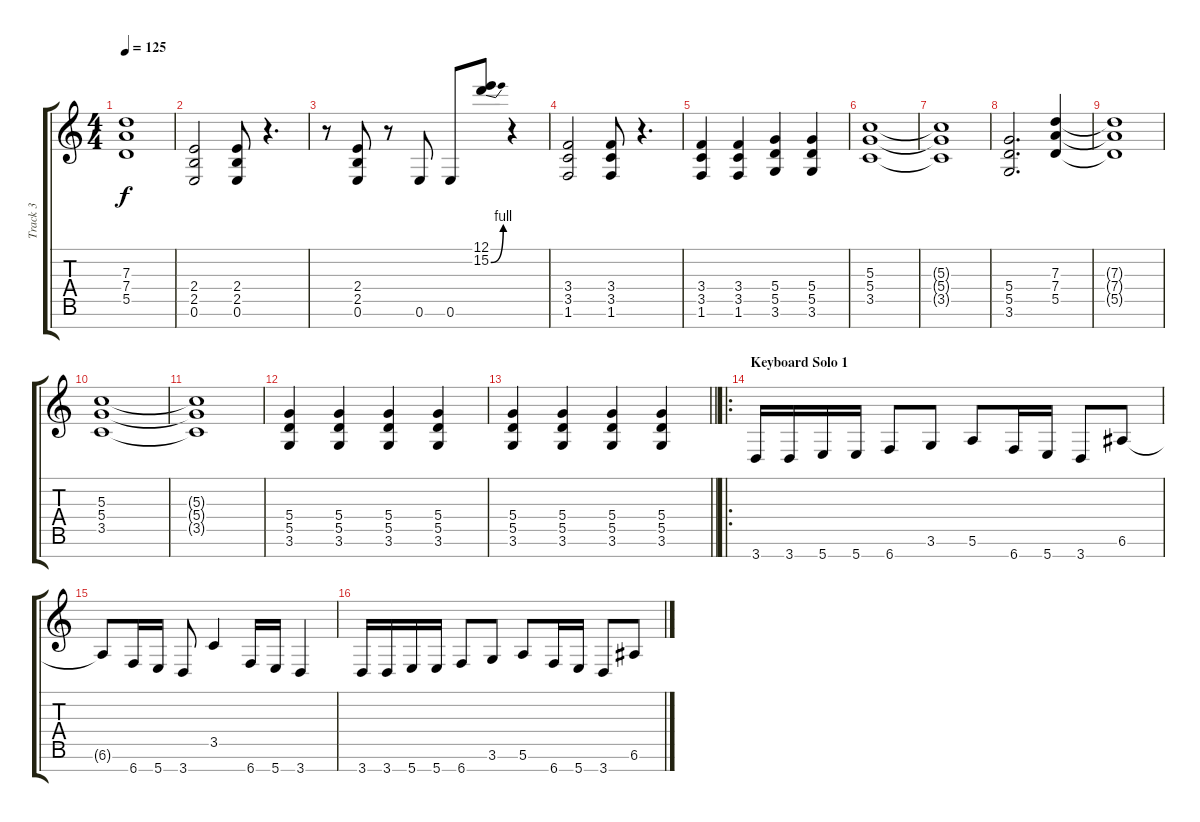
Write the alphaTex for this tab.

\track ("Track 3" "Track 3") {instrument distortionguitar}
\staff {score tabs}
\tuning (E4 B3 G3 D3 A2 E2 B1) {hide}
\ts (4 4)
\tempo 125
\clef g2
\ks c
(7.3{t} 7.4{t} 5.5{t}).1{dy f} |
(2.4 2.5 0.6).2 (2.4 2.5 0.6).8 r.4{d} |
r.8 (2.4 2.5 0.6).8 r.8 0.6.8 0.6.8 (12.1 15.2{be (bend 0 0 60 4)}).8 r.4 |
(3.4 3.5 1.6).2 (3.4 3.5 1.6).8 r.4{d} |
(3.4 3.5 1.6).4 (3.4 3.5 1.6).4 (5.4 5.5 3.6).4 (5.4 5.5 3.6).4 |
(5.3 5.4 3.5).1 |
(5.3{t} 5.4{t} 3.5{t}).1 |
(5.4 5.5 3.6).2{d} (7.3 7.4 5.5).4 |
(7.3{t} 7.4{t} 5.5{t}).1 |
(5.3 5.4 3.5).1 |
(5.3{t} 5.4{t} 3.5{t}).1 |
(5.4 5.5 3.6).4 (5.4 5.5 3.6).4 (5.4 5.5 3.6).4 (5.4 5.5 3.6).4 |
\barLineRight lightlight
(5.4 5.5 3.6).4 (5.4 5.5 3.6).4 (5.4 5.5 3.6).4 (5.4 5.5 3.6).4 |
\ro
\section ("" "Keyboard Solo 1")
3.7.16 3.7.16 5.7.16 5.7.16 6.7.8 3.6.8 5.6.8 6.7.16 5.7.16 3.7.8 6.6.8 |
6.6{t}.8 6.7.16 5.7.16 3.7.8 3.5.4 6.7.16 5.7.16 3.7.4 |
3.7.16 3.7.16 5.7.16 5.7.16 6.7.8 3.6.8 5.6.8 6.7.16 5.7.16 3.7.8 6.6.8
